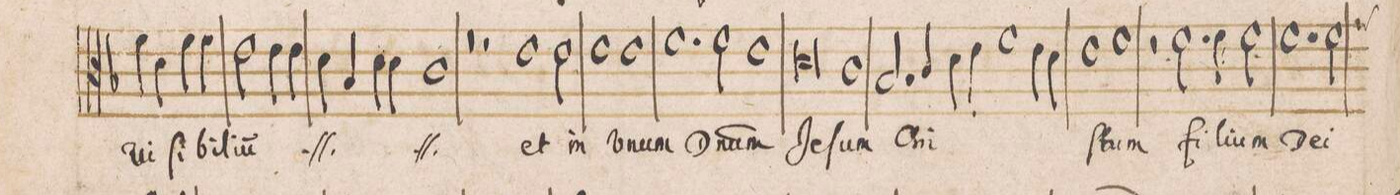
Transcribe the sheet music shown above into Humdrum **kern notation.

**kern	**text
*I"DISCANTVS	*
*clefC3	*
*k[b-]	*
*met(C|)	*
*M2/1	*
4f\	vi-
4d\	-ſi-
4f\	-bi-
4f\	-li-
=11	=11
2e\	-u(m)
*	*ij
4e\	et
4e\	in
4d\	vi-
4B-/	-si-
4d\	-bi-
4d\	-li-
=12	=12
1c	-um
*	*Xij
1r	.
=13	=13
1r	.
2r	.
1e	et
=14	=14
.	in
2e\	u-
1e	-num
=15	=15
1e	D(o)-
1.f	-(mi)-
=16	=16
2f\	-num
1e	Je-
=17	=17
0d	-ſum
=18	=18
1c	Chri-
2.B-/	.
4c/	.
=19	=19
4d\	.
4e\	.
1f	.
4e\	.
4d\	.
=20	=20
1e	.
1f	-ſtum
=21	=21
2r	.
2.f\	fi-
4f\	-li-
2f\	-um
=22	=22
1.f	De-
*custos:g	*
2f\	-i
=23	=23
*-	*-
